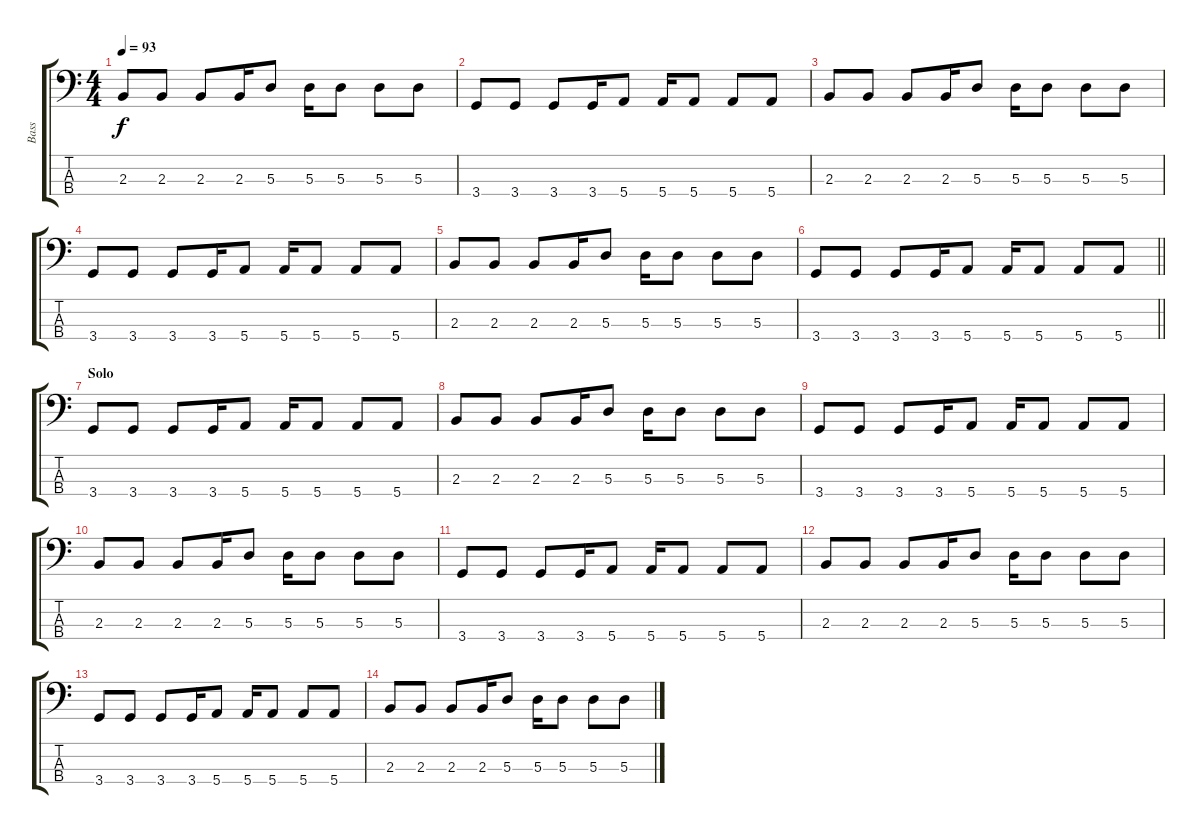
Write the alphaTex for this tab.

\track ("Bass" "Bass") {instrument electricbassfinger}
\staff {score tabs}
\tuning (G2 D2 A1 E1) {hide}
\ts (4 4)
\tempo 93
\clef f4
\ks c
2.3.8{dy f} 2.3.8 2.3.8 2.3.16 5.3.8 5.3.16 5.3.8 5.3.8 5.3.8 |
3.4.8{volume 13} 3.4.8 3.4.8 3.4.16 5.4.8 5.4.16 5.4.8 5.4.8 5.4.8 |
2.3.8 2.3.8 2.3.8 2.3.16 5.3.8 5.3.16 5.3.8 5.3.8 5.3.8 |
3.4.8{volume 13} 3.4.8 3.4.8 3.4.16 5.4.8 5.4.16 5.4.8 5.4.8 5.4.8 |
2.3.8 2.3.8 2.3.8 2.3.16 5.3.8 5.3.16 5.3.8 5.3.8 5.3.8 |
\barLineRight lightlight
3.4.8{volume 13} 3.4.8 3.4.8 3.4.16 5.4.8 5.4.16 5.4.8 5.4.8 5.4.8 |
\section ("" "Solo")
3.4.8{volume 13} 3.4.8 3.4.8 3.4.16 5.4.8 5.4.16 5.4.8 5.4.8 5.4.8 |
2.3.8 2.3.8 2.3.8 2.3.16 5.3.8 5.3.16 5.3.8 5.3.8 5.3.8 |
3.4.8{volume 13} 3.4.8 3.4.8 3.4.16 5.4.8 5.4.16 5.4.8 5.4.8 5.4.8 |
2.3.8 2.3.8 2.3.8 2.3.16 5.3.8 5.3.16 5.3.8 5.3.8 5.3.8 |
3.4.8{volume 13} 3.4.8 3.4.8 3.4.16 5.4.8 5.4.16 5.4.8 5.4.8 5.4.8 |
2.3.8 2.3.8 2.3.8 2.3.16 5.3.8 5.3.16 5.3.8 5.3.8 5.3.8 |
3.4.8{volume 13} 3.4.8 3.4.8 3.4.16 5.4.8 5.4.16 5.4.8 5.4.8 5.4.8 |
2.3.8 2.3.8 2.3.8 2.3.16 5.3.8 5.3.16 5.3.8 5.3.8 5.3.8
